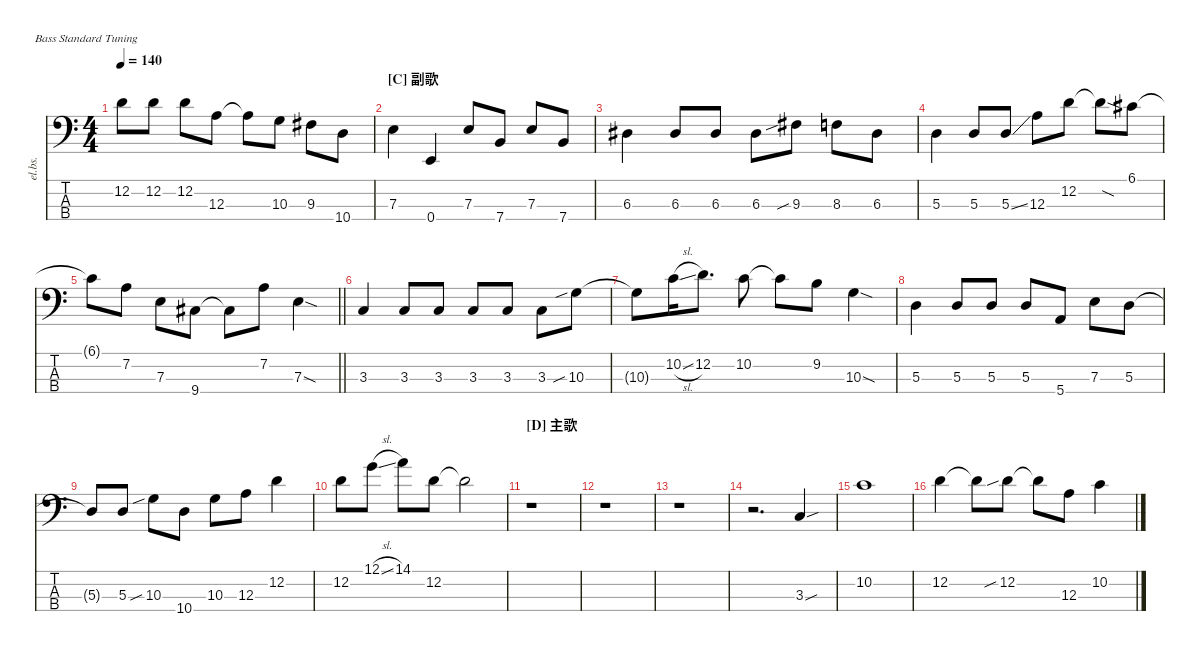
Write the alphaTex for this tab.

\defaultSystemsLayout 4
\hideDynamics
\bracketExtendMode nobrackets
\track ("Electric Bass" "el.bs.") {instrument electricbassfinger}
\staff {score tabs}
\tuning (G2 D2 A1 E1)
\ts (4 4)
\tempo 140
\clef f4
\ks c
12.2{t}.8{dy mf beam Down} 12.2.8{beam Down} 12.2.8{beam Down} 12.3.8{beam Down} 12.3{t}.8{beam Down} 10.3.8{beam Down} 9.3{acc #}.8{beam Down} 10.4.8{beam Down} |
\section ("C" "副歌")
7.3.4{beam Down} 0.4.4{beam Up} 7.3.8{beam Up} 7.4.8{beam Up} 7.3.8{beam Up} 7.4.8{beam Up} |
6.3{acc #}.4{beam Down} 6.3{acc #}.8{beam Up} 6.3{acc #}.8{beam Up} 6.3{acc #}.8{beam Down} 9.3{sib acc #}.8{beam Down} 8.3.8{beam Down} 6.3{acc #}.8{beam Down} |
5.3.4{beam Down} 5.3.8{beam Up} 5.3{ss}.8{beam Up} 12.3.8{beam Down} 12.2.8{beam Down} 12.2{sod t}.8{beam Down} 6.1{acc #}.8{beam Down} |
\barLineRight lightlight
6.1{t acc #}.8{beam Down} 7.2.8{beam Down} 7.3.8{beam Down} 9.4{acc #}.8{beam Down} 9.4{t acc #}.8{beam Down} 7.2.8{beam Down} 7.3{sod}.4{beam Down} |
3.3.4{beam Up} 3.3.8{beam Up} 3.3.8{beam Up} 3.3.8{beam Up} 3.3.8{beam Up} 3.3.8{beam Down} 10.3{sib}.8{beam Down} |
10.3{t}.8{beam Down} 10.2{sl}.16{beam Down} 12.2.8{d beam Down} 10.2.8{beam Down} 10.2{t}.8{beam Down} 9.2.8{beam Down} 10.3{sod}.4{beam Down} |
5.3.4{beam Down} 5.3.8{beam Up} 5.3.8{beam Up} 5.3.8{beam Up} 5.4.8{beam Up} 7.3.8{beam Down} 5.3.8{beam Down} |
5.3{t}.8{beam Up} 5.3.8{beam Up} 10.3{sib}.8{beam Down} 10.4.8{beam Down} 10.3.8{beam Down} 12.3.8{beam Down} 12.2.4{beam Down} |
12.2.8{beam Down} 12.1{sl}.8{beam Down} 14.1.8{beam Down} 12.2.8{beam Down} 12.2{t}.2{beam Down} |
\section ("D" "主歌")
r.1{beam Down} |
r.1{beam Down} |
r.1{beam Down} |
r.2{d beam Down} 3.3{sou}.4{beam Up} |
10.2.1{beam Down} |
12.2.4{beam Down} 12.2{t}.8{beam Down} 12.2{sib}.8{beam Down} 12.2{t}.8{beam Down} 12.3.8{beam Down} 10.2.4{beam Down}
